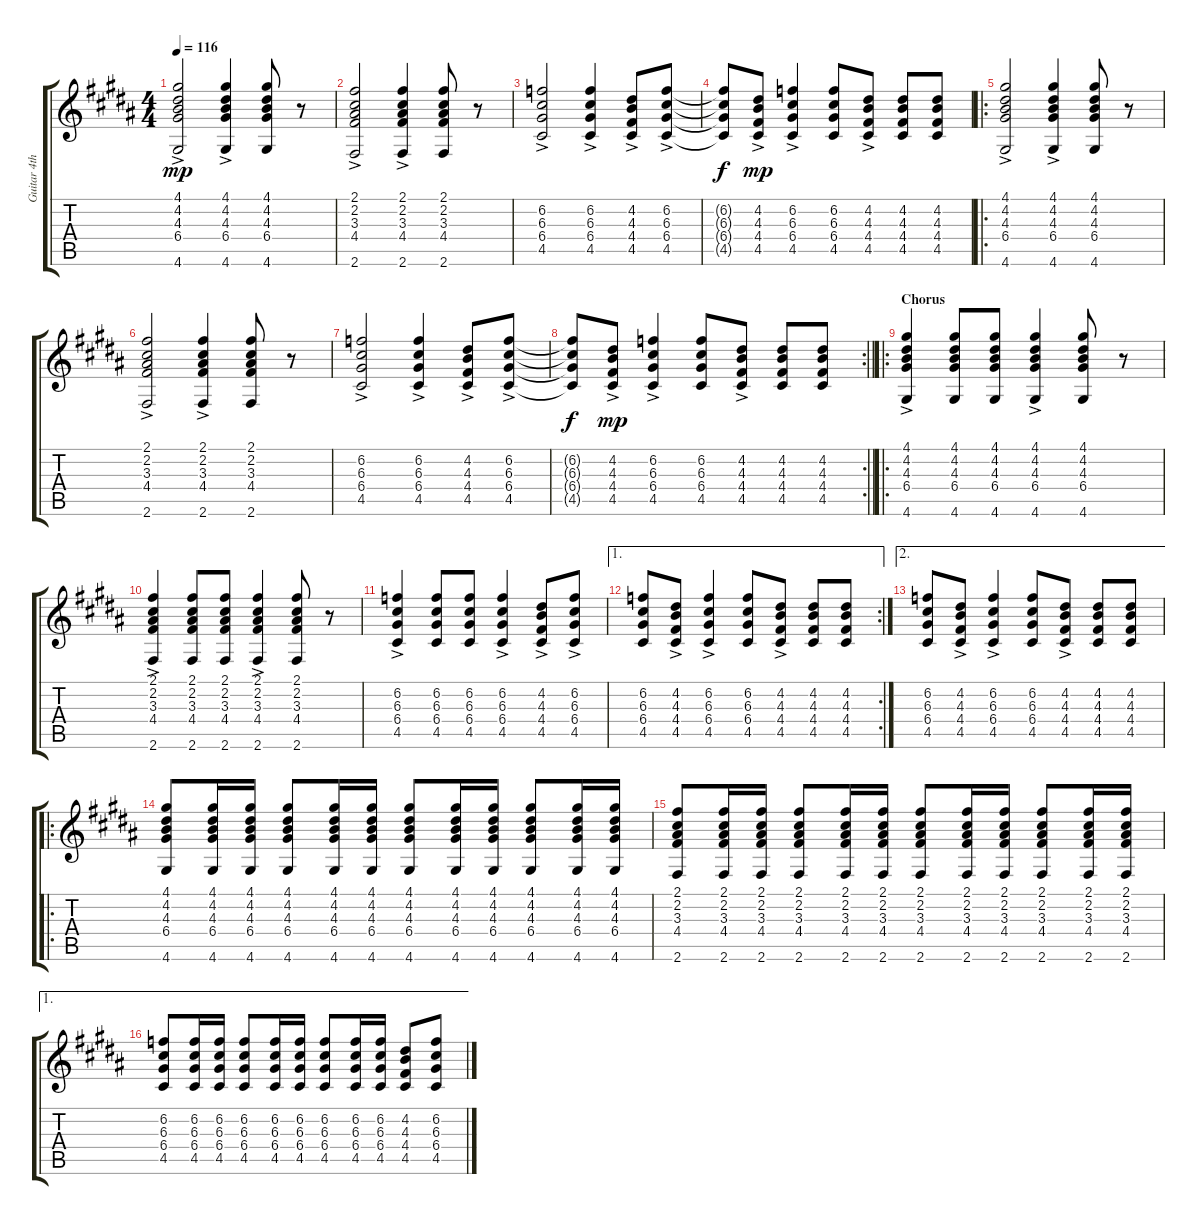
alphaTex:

\track ("Guitar 4th" "Guitar 4th") {instrument acousticguitarnylon}
\staff {score tabs}
\tuning (E4 B3 G3 D3 A2 E2) {hide}
\ts (4 4)
\tempo 116
\clef g2
\ks g#minor
(4.1{ac} 4.2{ac} 4.3{ac} 6.4{ac} 4.6{ac}).2{dy mp} (4.1{ac} 4.2{ac} 4.3{ac} 6.4{ac} 4.6{ac}).4 (4.1 4.2 4.3 6.4 4.6).8 r.8 |
(2.1{ac} 2.2{ac} 3.3{ac} 4.4{ac} 2.6{ac}).2 (2.1{ac} 2.2{ac} 3.3{ac} 4.4{ac} 2.6{ac}).4 (2.1 2.2 3.3 4.4 2.6).8 r.8 |
(6.2{ac} 6.3{ac} 6.4{ac} 4.5{ac}).2 (6.2{ac} 6.3{ac} 6.4{ac} 4.5{ac}).4 (4.2{ac} 4.3{ac} 4.4{ac} 4.5{ac}).8 (6.2{ac} 6.3{ac} 6.4{ac} 4.5{ac}).8 |
\ks b
(6.2{t} 6.3{t} 6.4{t} 4.5{t}).8{dy f} (4.2{ac} 4.3{ac} 4.4{ac} 4.5{ac}).8{dy mp} (6.2{ac} 6.3{ac} 6.4{ac} 4.5{ac}).4 (6.2 6.3 6.4 4.5).8 (4.2{ac} 4.3{ac} 4.4{ac} 4.5{ac}).8 (4.2 4.3 4.4 4.5).8 (4.2 4.3 4.4 4.5).8 |
\ro
\ks g#minor
(4.1{ac} 4.2{ac} 4.3{ac} 6.4{ac} 4.6{ac}).2 (4.1{ac} 4.2{ac} 4.3{ac} 6.4{ac} 4.6{ac}).4 (4.1 4.2 4.3 6.4 4.6).8 r.8 |
\ks b
(2.1{ac} 2.2{ac} 3.3{ac} 4.4{ac} 2.6{ac}).2 (2.1{ac} 2.2{ac} 3.3{ac} 4.4{ac} 2.6{ac}).4 (2.1 2.2 3.3 4.4 2.6).8 r.8 |
\ks g#minor
(6.2{ac} 6.3{ac} 6.4{ac} 4.5{ac}).2 (6.2{ac} 6.3{ac} 6.4{ac} 4.5{ac}).4 (4.2{ac} 4.3{ac} 4.4{ac} 4.5{ac}).8 (6.2{ac} 6.3{ac} 6.4{ac} 4.5{ac}).8 |
\rc 2
\barLineRight lightlight
(6.2{t} 6.3{t} 6.4{t} 4.5{t}).8{dy f} (4.2{ac} 4.3{ac} 4.4{ac} 4.5{ac}).8{dy mp} (6.2{ac} 6.3{ac} 6.4{ac} 4.5{ac}).4 (6.2 6.3 6.4 4.5).8 (4.2{ac} 4.3{ac} 4.4{ac} 4.5{ac}).8 (4.2 4.3 4.4 4.5).8 (4.2 4.3 4.4 4.5).8 |
\ro
\section ("" "Chorus")
(4.1{ac} 4.2{ac} 4.3{ac} 6.4{ac} 4.6{ac}).4 (4.1 4.2 4.3 6.4 4.6).8 (4.1 4.2 4.3 6.4 4.6).8 (4.1{ac} 4.2{ac} 4.3{ac} 6.4{ac} 4.6{ac}).4 (4.1 4.2 4.3 6.4 4.6).8 r.8 |
\ks b
(2.1{ac} 2.2{ac} 3.3{ac} 4.4{ac} 2.6{ac}).4 (2.1 2.2 3.3 4.4 2.6).8 (2.1 2.2 3.3 4.4 2.6).8 (2.1{ac} 2.2{ac} 3.3{ac} 4.4{ac} 2.6{ac}).4 (2.1 2.2 3.3 4.4 2.6).8 r.8 |
\ks g#minor
(6.2{ac} 6.3{ac} 6.4{ac} 4.5{ac}).4 (6.2 6.3 6.4 4.5).8 (6.2 6.3 6.4 4.5).8 (6.2{ac} 6.3{ac} 6.4{ac} 4.5{ac}).4 (4.2{ac} 4.3{ac} 4.4{ac} 4.5{ac}).8 (6.2{ac} 6.3{ac} 6.4{ac} 4.5{ac}).8 |
\ae 1
\rc 2
(6.2 6.3 6.4 4.5).8 (4.2{ac} 4.3{ac} 4.4{ac} 4.5{ac}).8 (6.2{ac} 6.3{ac} 6.4{ac} 4.5{ac}).4 (6.2 6.3 6.4 4.5).8 (4.2{ac} 4.3{ac} 4.4{ac} 4.5{ac}).8 (4.2 4.3 4.4 4.5).8 (4.2 4.3 4.4 4.5).8 |
\ae 2
(6.2 6.3 6.4 4.5).8 (4.2{ac} 4.3{ac} 4.4{ac} 4.5{ac}).8 (6.2{ac} 6.3{ac} 6.4{ac} 4.5{ac}).4 (6.2 6.3 6.4 4.5).8 (4.2{ac} 4.3{ac} 4.4{ac} 4.5{ac}).8 (4.2 4.3 4.4 4.5).8 (4.2 4.3 4.4 4.5).8 |
\ro
(4.1 4.2 4.3 6.4 4.6).8 (4.1 4.2 4.3 6.4 4.6).16 (4.1 4.2 4.3 6.4 4.6).16 (4.1 4.2 4.3 6.4 4.6).8 (4.1 4.2 4.3 6.4 4.6).16 (4.1 4.2 4.3 6.4 4.6).16 (4.1 4.2 4.3 6.4 4.6).8 (4.1 4.2 4.3 6.4 4.6).16 (4.1 4.2 4.3 6.4 4.6).16 (4.1 4.2 4.3 6.4 4.6).8 (4.1 4.2 4.3 6.4 4.6).16 (4.1 4.2 4.3 6.4 4.6).16 |
\ks b
(2.1 2.2 3.3 4.4 2.6).8 (2.1 2.2 3.3 4.4 2.6).16 (2.1 2.2 3.3 4.4 2.6).16 (2.1 2.2 3.3 4.4 2.6).8 (2.1 2.2 3.3 4.4 2.6).16 (2.1 2.2 3.3 4.4 2.6).16 (2.1 2.2 3.3 4.4 2.6).8 (2.1 2.2 3.3 4.4 2.6).16 (2.1 2.2 3.3 4.4 2.6).16 (2.1 2.2 3.3 4.4 2.6).8 (2.1 2.2 3.3 4.4 2.6).16 (2.1 2.2 3.3 4.4 2.6).16 |
\ae 1
(6.2 6.3 6.4 4.5).8 (6.2 6.3 6.4 4.5).16 (6.2 6.3 6.4 4.5).16 (6.2 6.3 6.4 4.5).8 (6.2 6.3 6.4 4.5).16 (6.2 6.3 6.4 4.5).16 (6.2 6.3 6.4 4.5).8 (6.2 6.3 6.4 4.5).16 (6.2 6.3 6.4 4.5).16 (4.2 4.3 4.4 4.5).8 (6.2 6.3 6.4 4.5).8
